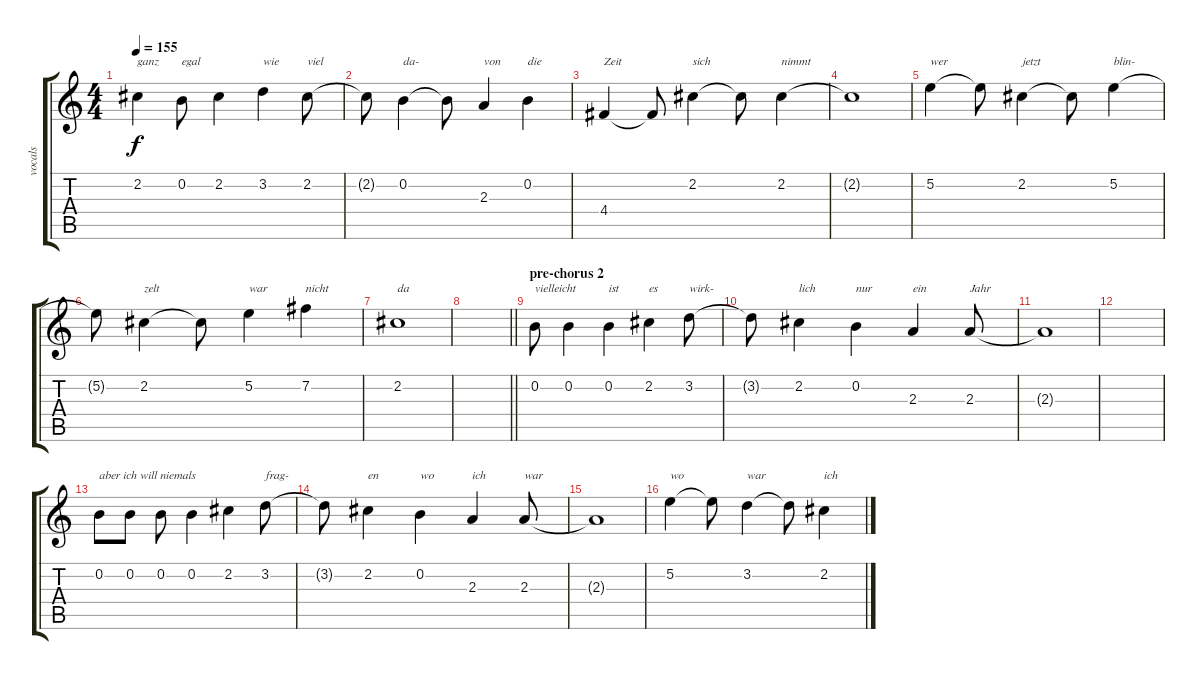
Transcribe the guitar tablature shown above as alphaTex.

\track ("vocals" "vocals") {instrument electricguitarjazz}
\staff {score tabs}
\tuning (E4 B3 G3 D3 A2 E2) {hide}
\ts (4 4)
\tempo 155
\clef g2
\ks c
2.2.4{txt "ganz" dy f} 0.2.8{txt "egal"} 2.2.4 3.2.4{txt "wie"} 2.2.8{txt "viel"} |
2.2{t}.8 0.2.4{txt "da-"} 0.2{t}.8 2.3.4{txt "von"} 0.2.4{txt "die"} |
4.4.4{txt "Zeit"} 4.4{t}.8 2.2.4{txt "sich"} 2.2{t}.8 2.2.4{txt "nimmt"} |
2.2{t}.1 |
5.2.4{txt "wer"} 5.2{t}.8 2.2.4{txt "jetzt"} 2.2{t}.8 5.2.4{txt "blin-"} |
5.2{t}.8 2.2.4{txt "zelt"} 2.2{t}.8 5.2.4{txt "war"} 7.2.4{txt "nicht"} |
2.2.1{txt "da"} |
\barLineRight lightlight
|
\section ("" "pre-chorus 2")
0.2.8{txt "vielleicht"} 0.2.4 0.2.4{txt "ist"} 2.2.4{txt "es"} 3.2.8{txt "wirk-"} |
3.2{t}.8 2.2.4{txt "lich"} 0.2.4{txt "nur"} 2.3.4{txt "ein"} 2.3.8{txt "Jahr"} |
2.3{t}.1 |
|
0.2.8{txt "aber ich will niemals"} 0.2.8 0.2.8 0.2.4 2.2.4 3.2.8{txt "frag-"} |
3.2{t}.8 2.2.4{txt "en"} 0.2.4{txt "wo"} 2.3.4{txt "ich"} 2.3.8{txt "war"} |
2.3{t}.1 |
5.2.4{txt "wo"} 5.2{t}.8 3.2.4{txt "war"} 3.2{t}.8 2.2.4{txt "ich"}
